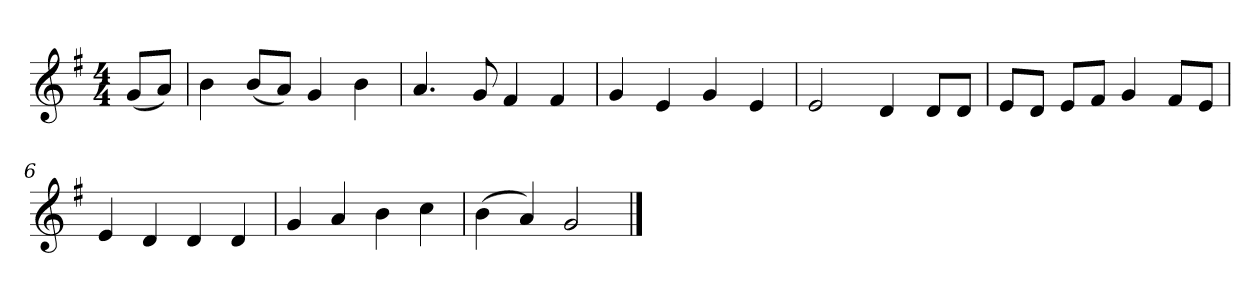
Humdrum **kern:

**kern
*part1
*staff1
*k[f#]
*M4/4
*MM120
=
(8gL
8aJ)
=1
4b
(8bL
8aJ)
4g
4b
=2
4.a
8g
4f#
4f#
=3
4g
4e
4g
4e
=4
2e
4d
8dL
8dJ
=5
8eL
8dJ
8eL
8f#J
4g
8f#L
8eJ
=6
4e
4d
4d
4d
=7
4g
4a
4b
4cc
=8
(4b
4a)
2g
==
*-
